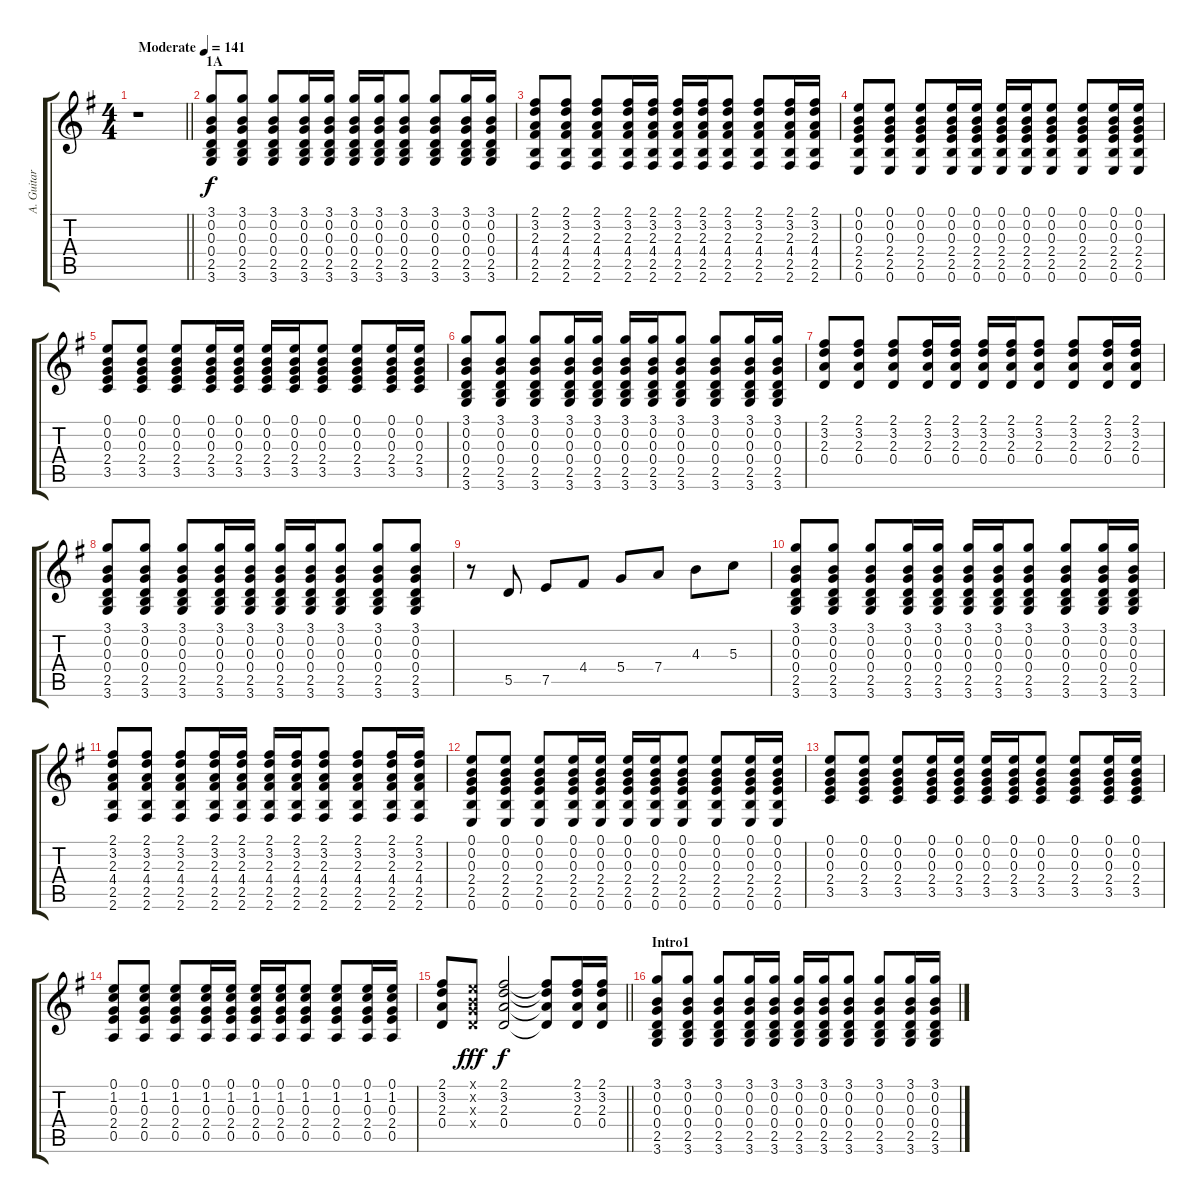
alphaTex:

\track ("A. Guitar" "A. Guitar") {instrument acousticguitarsteel}
\staff {score tabs}
\tuning (E4 B3 G3 D3 A2 E2) {hide}
\ts (4 4)
\tempo (141 "Moderate")
\clef g2
\barLineRight lightlight
\ks g
r.1{dy f instrument acousticguitarsteel} |
\section ("" "1A")
(3.1 0.2 0.3 0.4 2.5 3.6).8 (3.1 0.2 0.3 0.4 2.5 3.6).8 (3.1 0.2 0.3 0.4 2.5 3.6).8 (3.1 0.2 0.3 0.4 2.5 3.6).16 (3.1 0.2 0.3 0.4 2.5 3.6).16 (3.1 0.2 0.3 0.4 2.5 3.6).16 (3.1 0.2 0.3 0.4 2.5 3.6).16 (3.1 0.2 0.3 0.4 2.5 3.6).8 (3.1 0.2 0.3 0.4 2.5 3.6).8 (3.1 0.2 0.3 0.4 2.5 3.6).16 (3.1 0.2 0.3 0.4 2.5 3.6).16 |
(2.1 3.2 2.3 4.4 2.5 2.6).8 (2.1 3.2 2.3 4.4 2.5 2.6).8 (2.1 3.2 2.3 4.4 2.5 2.6).8 (2.1 3.2 2.3 4.4 2.5 2.6).16 (2.1 3.2 2.3 4.4 2.5 2.6).16 (2.1 3.2 2.3 4.4 2.5 2.6).16 (2.1 3.2 2.3 4.4 2.5 2.6).16 (2.1 3.2 2.3 4.4 2.5 2.6).8 (2.1 3.2 2.3 4.4 2.5 2.6).8 (2.1 3.2 2.3 4.4 2.5 2.6).16 (2.1 3.2 2.3 4.4 2.5 2.6).16 |
(0.1 0.2 0.3 2.4 2.5 0.6).8 (0.1 0.2 0.3 2.4 2.5 0.6).8 (0.1 0.2 0.3 2.4 2.5 0.6).8 (0.1 0.2 0.3 2.4 2.5 0.6).16 (0.1 0.2 0.3 2.4 2.5 0.6).16 (0.1 0.2 0.3 2.4 2.5 0.6).16 (0.1 0.2 0.3 2.4 2.5 0.6).16 (0.1 0.2 0.3 2.4 2.5 0.6).8 (0.1 0.2 0.3 2.4 2.5 0.6).8 (0.1 0.2 0.3 2.4 2.5 0.6).16 (0.1 0.2 0.3 2.4 2.5 0.6).16 |
(0.1 0.2 0.3 2.4 3.5).8 (0.1 0.2 0.3 2.4 3.5).8 (0.1 0.2 0.3 2.4 3.5).8 (0.1 0.2 0.3 2.4 3.5).16 (0.1 0.2 0.3 2.4 3.5).16 (0.1 0.2 0.3 2.4 3.5).16 (0.1 0.2 0.3 2.4 3.5).16 (0.1 0.2 0.3 2.4 3.5).8 (0.1 0.2 0.3 2.4 3.5).8 (0.1 0.2 0.3 2.4 3.5).16 (0.1 0.2 0.3 2.4 3.5).16 |
(3.1 0.2 0.3 0.4 2.5 3.6).8 (3.1 0.2 0.3 0.4 2.5 3.6).8 (3.1 0.2 0.3 0.4 2.5 3.6).8 (3.1 0.2 0.3 0.4 2.5 3.6).16 (3.1 0.2 0.3 0.4 2.5 3.6).16 (3.1 0.2 0.3 0.4 2.5 3.6).16 (3.1 0.2 0.3 0.4 2.5 3.6).16 (3.1 0.2 0.3 0.4 2.5 3.6).8 (3.1 0.2 0.3 0.4 2.5 3.6).8 (3.1 0.2 0.3 0.4 2.5 3.6).16 (3.1 0.2 0.3 0.4 2.5 3.6).16 |
(2.1 3.2 2.3 0.4).8 (2.1 3.2 2.3 0.4).8 (2.1 3.2 2.3 0.4).8 (2.1 3.2 2.3 0.4).16 (2.1 3.2 2.3 0.4).16 (2.1 3.2 2.3 0.4).16 (2.1 3.2 2.3 0.4).16 (2.1 3.2 2.3 0.4).8 (2.1 3.2 2.3 0.4).8 (2.1 3.2 2.3 0.4).16 (2.1 3.2 2.3 0.4).16 |
(3.1 0.2 0.3 0.4 2.5 3.6).8 (3.1 0.2 0.3 0.4 2.5 3.6).8 (3.1 0.2 0.3 0.4 2.5 3.6).8 (3.1 0.2 0.3 0.4 2.5 3.6).16 (3.1 0.2 0.3 0.4 2.5 3.6).16 (3.1 0.2 0.3 0.4 2.5 3.6).16 (3.1 0.2 0.3 0.4 2.5 3.6).16 (3.1 0.2 0.3 0.4 2.5 3.6).8 (3.1 0.2 0.3 0.4 2.5 3.6).8 (3.1 0.2 0.3 0.4 2.5 3.6).8 |
r.8 5.5.8 7.5.8 4.4.8 5.4.8 7.4.8 4.3.8 5.3.8 |
(3.1 0.2 0.3 0.4 2.5 3.6).8 (3.1 0.2 0.3 0.4 2.5 3.6).8 (3.1 0.2 0.3 0.4 2.5 3.6).8 (3.1 0.2 0.3 0.4 2.5 3.6).16 (3.1 0.2 0.3 0.4 2.5 3.6).16 (3.1 0.2 0.3 0.4 2.5 3.6).16 (3.1 0.2 0.3 0.4 2.5 3.6).16 (3.1 0.2 0.3 0.4 2.5 3.6).8 (3.1 0.2 0.3 0.4 2.5 3.6).8 (3.1 0.2 0.3 0.4 2.5 3.6).16 (3.1 0.2 0.3 0.4 2.5 3.6).16 |
(2.1 3.2 2.3 4.4 2.5 2.6).8 (2.1 3.2 2.3 4.4 2.5 2.6).8 (2.1 3.2 2.3 4.4 2.5 2.6).8 (2.1 3.2 2.3 4.4 2.5 2.6).16 (2.1 3.2 2.3 4.4 2.5 2.6).16 (2.1 3.2 2.3 4.4 2.5 2.6).16 (2.1 3.2 2.3 4.4 2.5 2.6).16 (2.1 3.2 2.3 4.4 2.5 2.6).8 (2.1 3.2 2.3 4.4 2.5 2.6).8 (2.1 3.2 2.3 4.4 2.5 2.6).16 (2.1 3.2 2.3 4.4 2.5 2.6).16 |
(0.1 0.2 0.3 2.4 2.5 0.6).8 (0.1 0.2 0.3 2.4 2.5 0.6).8 (0.1 0.2 0.3 2.4 2.5 0.6).8 (0.1 0.2 0.3 2.4 2.5 0.6).16 (0.1 0.2 0.3 2.4 2.5 0.6).16 (0.1 0.2 0.3 2.4 2.5 0.6).16 (0.1 0.2 0.3 2.4 2.5 0.6).16 (0.1 0.2 0.3 2.4 2.5 0.6).8 (0.1 0.2 0.3 2.4 2.5 0.6).8 (0.1 0.2 0.3 2.4 2.5 0.6).16 (0.1 0.2 0.3 2.4 2.5 0.6).16 |
(0.1 0.2 0.3 2.4 3.5).8 (0.1 0.2 0.3 2.4 3.5).8 (0.1 0.2 0.3 2.4 3.5).8 (0.1 0.2 0.3 2.4 3.5).16 (0.1 0.2 0.3 2.4 3.5).16 (0.1 0.2 0.3 2.4 3.5).16 (0.1 0.2 0.3 2.4 3.5).16 (0.1 0.2 0.3 2.4 3.5).8 (0.1 0.2 0.3 2.4 3.5).8 (0.1 0.2 0.3 2.4 3.5).16 (0.1 0.2 0.3 2.4 3.5).16 |
(0.1 1.2 0.3 2.4 0.5).8 (0.1 1.2 0.3 2.4 0.5).8 (0.1 1.2 0.3 2.4 0.5).8 (0.1 1.2 0.3 2.4 0.5).16 (0.1 1.2 0.3 2.4 0.5).16 (0.1 1.2 0.3 2.4 0.5).16 (0.1 1.2 0.3 2.4 0.5).16 (0.1 1.2 0.3 2.4 0.5).8 (0.1 1.2 0.3 2.4 0.5).8 (0.1 1.2 0.3 2.4 0.5).16 (0.1 1.2 0.3 2.4 0.5).16 |
\barLineRight lightlight
(2.1 3.2 2.3 0.4).8 (0.1{x} 0.2{x} 0.3{x} 0.4{x}).8{dy fff} (2.1 3.2 2.3 0.4).2{dy f} (2.1{t} 3.2{t} 2.3{t} 0.4{t}).8 (2.1 3.2 2.3 0.4).16 (2.1 3.2 2.3 0.4).16 |
\section ("" "Intro1")
(3.1 0.2 0.3 0.4 2.5 3.6).8 (3.1 0.2 0.3 0.4 2.5 3.6).8 (3.1 0.2 0.3 0.4 2.5 3.6).8 (3.1 0.2 0.3 0.4 2.5 3.6).16 (3.1 0.2 0.3 0.4 2.5 3.6).16 (3.1 0.2 0.3 0.4 2.5 3.6).16 (3.1 0.2 0.3 0.4 2.5 3.6).16 (3.1 0.2 0.3 0.4 2.5 3.6).8 (3.1 0.2 0.3 0.4 2.5 3.6).8 (3.1 0.2 0.3 0.4 2.5 3.6).16 (3.1 0.2 0.3 0.4 2.5 3.6).16
